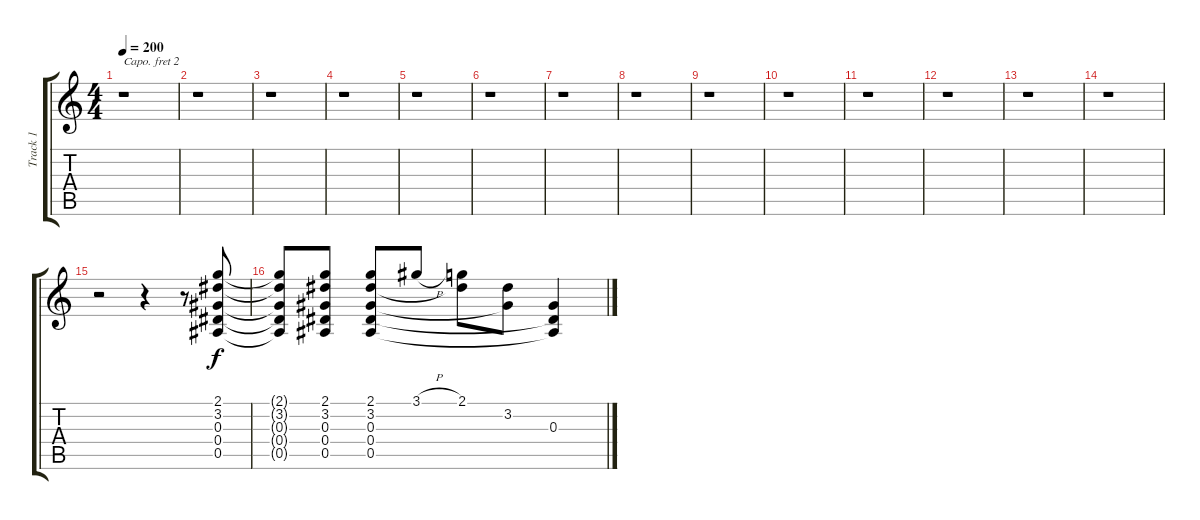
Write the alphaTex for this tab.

\track ("Track 1" "Track 1") {instrument acousticguitarsteel}
\staff {score tabs}
\capo 2
\tuning (Eb4 Bb3 Gb3 Db3 Ab2 Eb2) {hide}
\ts (4 4)
\tempo 200
\clef g2
\ks c
r.1{dy f} |
r.1 |
r.1 |
r.1 |
r.1 |
r.1 |
r.1 |
r.1 |
r.1 |
r.1 |
r.1 |
r.1 |
r.1 |
r.1 |
r.2 r.4 r.8 (2.1 3.2 0.3 0.4 0.5).8 |
(2.1{t} 3.2{t} 0.3{t} 0.4{t} 0.5{t}).8 (2.1 3.2 0.3 0.4 0.5).8 (2.1 3.2 0.3 0.4 0.5).8 3.1{h}.8 (2.1 3.2{t}).8 (3.2 0.3{t}).8 (0.3 0.4{t} 0.5{t}).4
